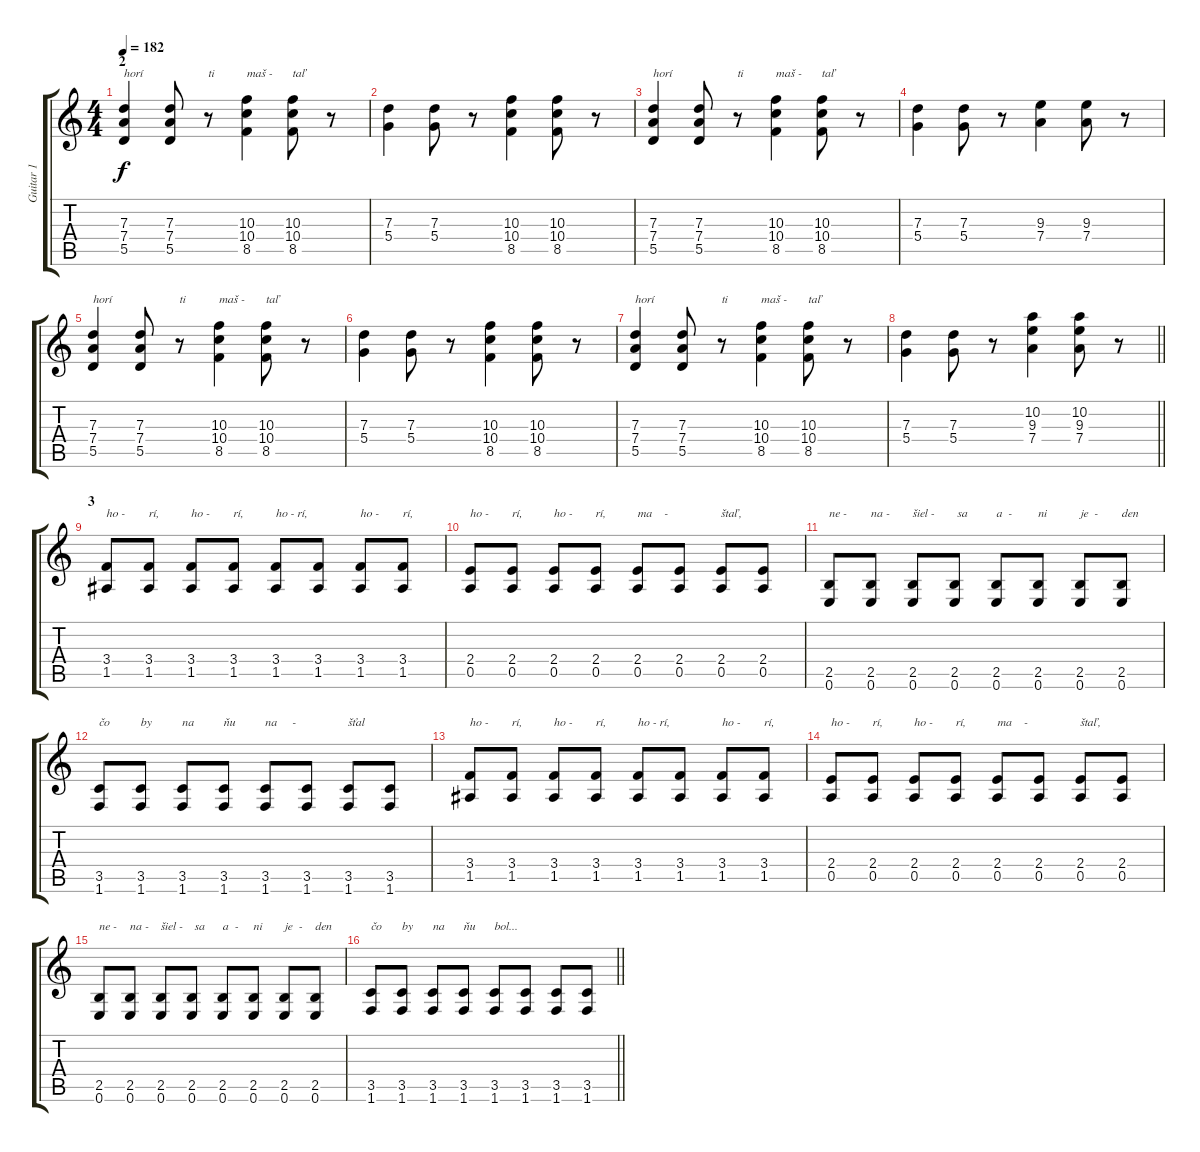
\track ("Guitar 1" "Guitar 1") {instrument distortionguitar}
\staff {score tabs}
\tuning (E4 B3 G3 D3 A2 E2) {hide}
\ts (4 4)
\section ("" "2")
\tempo 182
\clef g2
\ks c
(7.3 7.4 5.5).4{txt "horí" dy f} (7.3 7.4 5.5).8 r.8{txt "ti"} (10.3 10.4 8.5).4{txt "maš -"} (10.3 10.4 8.5).8{txt "taľ"} r.8 |
(7.3 5.4).4 (7.3 5.4).8 r.8 (10.3 10.4 8.5).4 (10.3 10.4 8.5).8 r.8 |
(7.3 7.4 5.5).4{txt "horí"} (7.3 7.4 5.5).8 r.8{txt "ti"} (10.3 10.4 8.5).4{txt "maš -"} (10.3 10.4 8.5).8{txt "taľ"} r.8 |
(7.3 5.4).4 (7.3 5.4).8 r.8 (9.3 7.4).4 (9.3 7.4).8 r.8 |
(7.3 7.4 5.5).4{txt "horí"} (7.3 7.4 5.5).8 r.8{txt "ti"} (10.3 10.4 8.5).4{txt "maš -"} (10.3 10.4 8.5).8{txt "taľ"} r.8 |
(7.3 5.4).4 (7.3 5.4).8 r.8 (10.3 10.4 8.5).4 (10.3 10.4 8.5).8 r.8 |
(7.3 7.4 5.5).4{txt "horí"} (7.3 7.4 5.5).8 r.8{txt "ti"} (10.3 10.4 8.5).4{txt "maš -"} (10.3 10.4 8.5).8{txt "taľ"} r.8 |
\barLineRight lightlight
(7.3 5.4).4 (7.3 5.4).8 r.8 (10.2 9.3 7.4).4 (10.2 9.3 7.4).8 r.8 |
\section ("" "3")
(3.4 1.5).8{txt "ho -"} (3.4 1.5).8{txt "rí,"} (3.4 1.5).8{txt "ho -"} (3.4 1.5).8{txt "rí,"} (3.4 1.5).8{txt "ho - rí,"} (3.4 1.5).8 (3.4 1.5).8{txt "ho -"} (3.4 1.5).8{txt "rí,"} |
(2.4 0.5).8{txt "ho -"} (2.4 0.5).8{txt "rí,"} (2.4 0.5).8{txt "ho -"} (2.4 0.5).8{txt "rí,"} (2.4 0.5).8{txt "ma    -"} (2.4 0.5).8 (2.4 0.5).8{txt "štaľ,"} (2.4 0.5).8 |
(2.5 0.6).8{txt "ne -"} (2.5 0.6).8{txt "na -"} (2.5 0.6).8{txt "šiel -"} (2.5 0.6).8{txt " sa"} (2.5 0.6).8{txt "a  -"} (2.5 0.6).8{txt "ni"} (2.5 0.6).8{txt "je  -"} (2.5 0.6).8{txt "den"} |
(3.5 1.6).8{txt "čo"} (3.5 1.6).8{txt "by"} (3.5 1.6).8{txt "na"} (3.5 1.6).8{txt "ňu"} (3.5 1.6).8{txt "na     -"} (3.5 1.6).8 (3.5 1.6).8{txt "šťal"} (3.5 1.6).8 |
(3.4 1.5).8{txt "ho -"} (3.4 1.5).8{txt "rí,"} (3.4 1.5).8{txt "ho -"} (3.4 1.5).8{txt "rí,"} (3.4 1.5).8{txt "ho - rí,"} (3.4 1.5).8 (3.4 1.5).8{txt "ho -"} (3.4 1.5).8{txt "rí,"} |
(2.4 0.5).8{txt "ho -"} (2.4 0.5).8{txt "rí,"} (2.4 0.5).8{txt "ho -"} (2.4 0.5).8{txt "rí,"} (2.4 0.5).8{txt "ma    -"} (2.4 0.5).8 (2.4 0.5).8{txt "štaľ,"} (2.4 0.5).8 |
(2.5 0.6).8{txt "ne -"} (2.5 0.6).8{txt "na -"} (2.5 0.6).8{txt "šiel -"} (2.5 0.6).8{txt " sa"} (2.5 0.6).8{txt "a  -"} (2.5 0.6).8{txt "ni"} (2.5 0.6).8{txt "je  -"} (2.5 0.6).8{txt "den"} |
\barLineRight lightlight
(3.5 1.6).8{txt "čo"} (3.5 1.6).8{txt "by"} (3.5 1.6).8{txt "na"} (3.5 1.6).8{txt "ňu"} (3.5 1.6).8{txt "bol..."} (3.5 1.6).8 (3.5 1.6).8 (3.5 1.6).8
